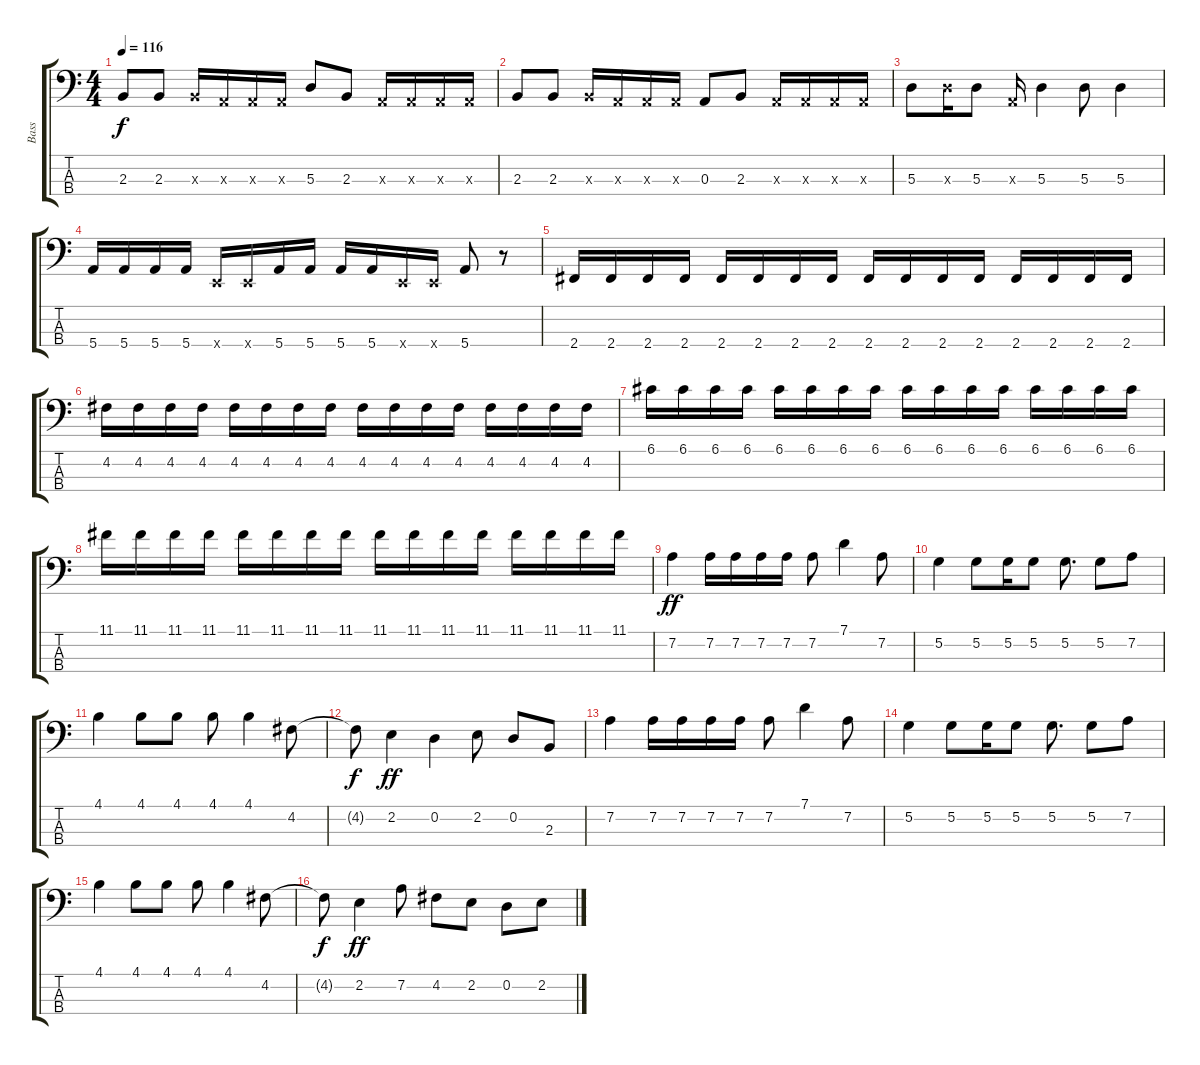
\track ("Bass" "Bass") {instrument electricbassfinger}
\staff {score tabs}
\tuning (G2 D2 A1 E1) {hide}
\ts (4 4)
\tempo 116
\clef f4
\ks c
2.3.8{dy f} 2.3.8 2.3{x}.16 0.3{x}.16 0.3{x}.16 0.3{x}.16 5.3.8 2.3.8 0.3{x}.16 0.3{x}.16 0.3{x}.16 0.3{x}.16 |
2.3.8 2.3.8 2.3{x}.16 0.3{x}.16 0.3{x}.16 0.3{x}.16 0.3.8 2.3.8 0.3{x}.16 0.3{x}.16 0.3{x}.16 0.3{x}.16 |
5.3.8 5.3{x}.16 5.3.8 0.3{x}.16 5.3.4 5.3.8 5.3.4 |
5.4.16 5.4.16 5.4.16 5.4.16 0.4{x}.16 0.4{x}.16 5.4.16 5.4.16 5.4.16 5.4.16 0.4{x}.16 0.4{x}.16 5.4.8 r.8 |
2.4.16{instrument electricbasspick} 2.4.16 2.4.16 2.4.16 2.4.16 2.4.16 2.4.16 2.4.16 2.4.16 2.4.16 2.4.16 2.4.16 2.4.16 2.4.16 2.4.16 2.4.16 |
4.2.16 4.2.16 4.2.16 4.2.16 4.2.16 4.2.16 4.2.16 4.2.16 4.2.16 4.2.16 4.2.16 4.2.16 4.2.16 4.2.16 4.2.16 4.2.16 |
6.1.16 6.1.16 6.1.16 6.1.16 6.1.16 6.1.16 6.1.16 6.1.16 6.1.16 6.1.16 6.1.16 6.1.16 6.1.16 6.1.16 6.1.16 6.1.16 |
11.1.16 11.1.16 11.1.16 11.1.16 11.1.16 11.1.16 11.1.16 11.1.16 11.1.16 11.1.16 11.1.16 11.1.16 11.1.16 11.1.16 11.1.16 11.1.16 |
7.2.4{dy ff instrument electricbassfinger} 7.2.16 7.2.16 7.2.16 7.2.16 7.2.8 7.1.4 7.2.8 |
5.2.4 5.2.8 5.2.16 5.2.8 5.2.8{d} 5.2.8 7.2.8 |
4.1.4 4.1.8 4.1.8 4.1.8 4.1.4 4.2.8 |
4.2{t}.8{dy f} 2.2.4{dy ff} 0.2.4 2.2.8 0.2.8 2.3.8 |
7.2.4{instrument electricbassfinger} 7.2.16 7.2.16 7.2.16 7.2.16 7.2.8 7.1.4 7.2.8 |
5.2.4 5.2.8 5.2.16 5.2.8 5.2.8{d} 5.2.8 7.2.8 |
4.1.4 4.1.8 4.1.8 4.1.8 4.1.4 4.2.8 |
4.2{t}.8{dy f} 2.2.4{dy ff} 7.2.8 4.2.8 2.2.8 0.2.8 2.2.8
